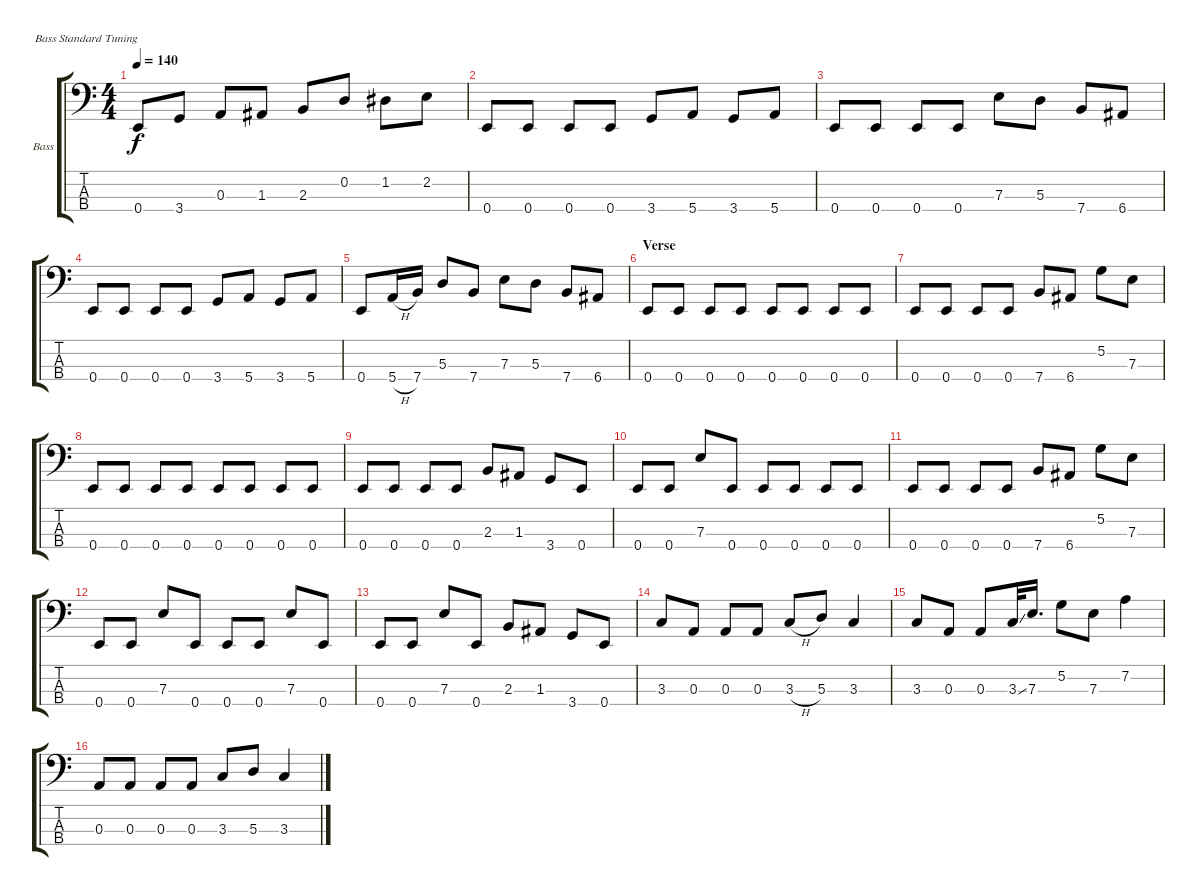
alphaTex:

\defaultSystemsLayout 4
\bracketExtendMode groupsimilarinstruments
\firstSystemTrackNameOrientation horizontal
\otherSystemsTrackNameOrientation horizontal
\track ("Bass" "Bass") {instrument electricbasspick}
\staff {score tabs}
\tuning (G2 D2 A1 E1)
\ts (4 4)
\tempo 140
\clef f4
\scale
0.333333
\ks c
0.4.8{dy f} 3.4.8 0.3.8 1.3.8 2.3.8 0.2.8 1.2.8 2.2.8 |
\scale
0.333333 0.4.8 0.4.8 0.4.8 0.4.8 3.4.8 5.4.8 3.4.8 5.4.8 |
\scale
0.333333 0.4.8 0.4.8 0.4.8 0.4.8 7.3.8 5.3.8 7.4.8 6.4.8 |
\scale
0.333333 0.4.8 0.4.8 0.4.8 0.4.8 3.4.8 5.4.8 3.4.8 5.4.8 |
\scale
0.333333 0.4.8 5.4{h}.16 7.4.16 5.3.8 7.4.8 7.3.8 5.3.8 7.4.8 6.4.8 |
\section ("" "Verse")
\scale
0.333333 0.4.8 0.4.8 0.4.8 0.4.8 0.4.8 0.4.8 0.4.8 0.4.8 |
\scale
0.333333 0.4.8 0.4.8 0.4.8 0.4.8 7.4.8 6.4.8 5.2.8 7.3.8 |
\scale
0.333333 0.4.8 0.4.8 0.4.8 0.4.8 0.4.8 0.4.8 0.4.8 0.4.8 |
\scale
0.333333 0.4.8 0.4.8 0.4.8 0.4.8 2.3.8 1.3.8 3.4.8 0.4.8 |
\scale
0.333333 0.4.8 0.4.8 7.3.8 0.4.8 0.4.8 0.4.8 0.4.8 0.4.8 |
\scale
0.333333 0.4.8 0.4.8 0.4.8 0.4.8 7.4.8 6.4.8 5.2.8 7.3.8 |
\scale
0.333333 0.4.8 0.4.8 7.3.8 0.4.8 0.4.8 0.4.8 7.3.8 0.4.8 |
\scale
0.333333 0.4.8 0.4.8 7.3.8 0.4.8 2.3.8 1.3.8 3.4.8 0.4.8 |
\scale
0.333333 3.3.8 0.3.8 0.3.8 0.3.8 3.3{h}.8 5.3.8 3.3.4 |
\scale
0.333333 3.3.8 0.3.8 0.3.8 3.3{ss}.32 7.3.16{d} 5.2.8 7.3.8 7.2.4 |
\scale
0.333333 0.3.8 0.3.8 0.3.8 0.3.8 3.3.8 5.3.8 3.3.4
